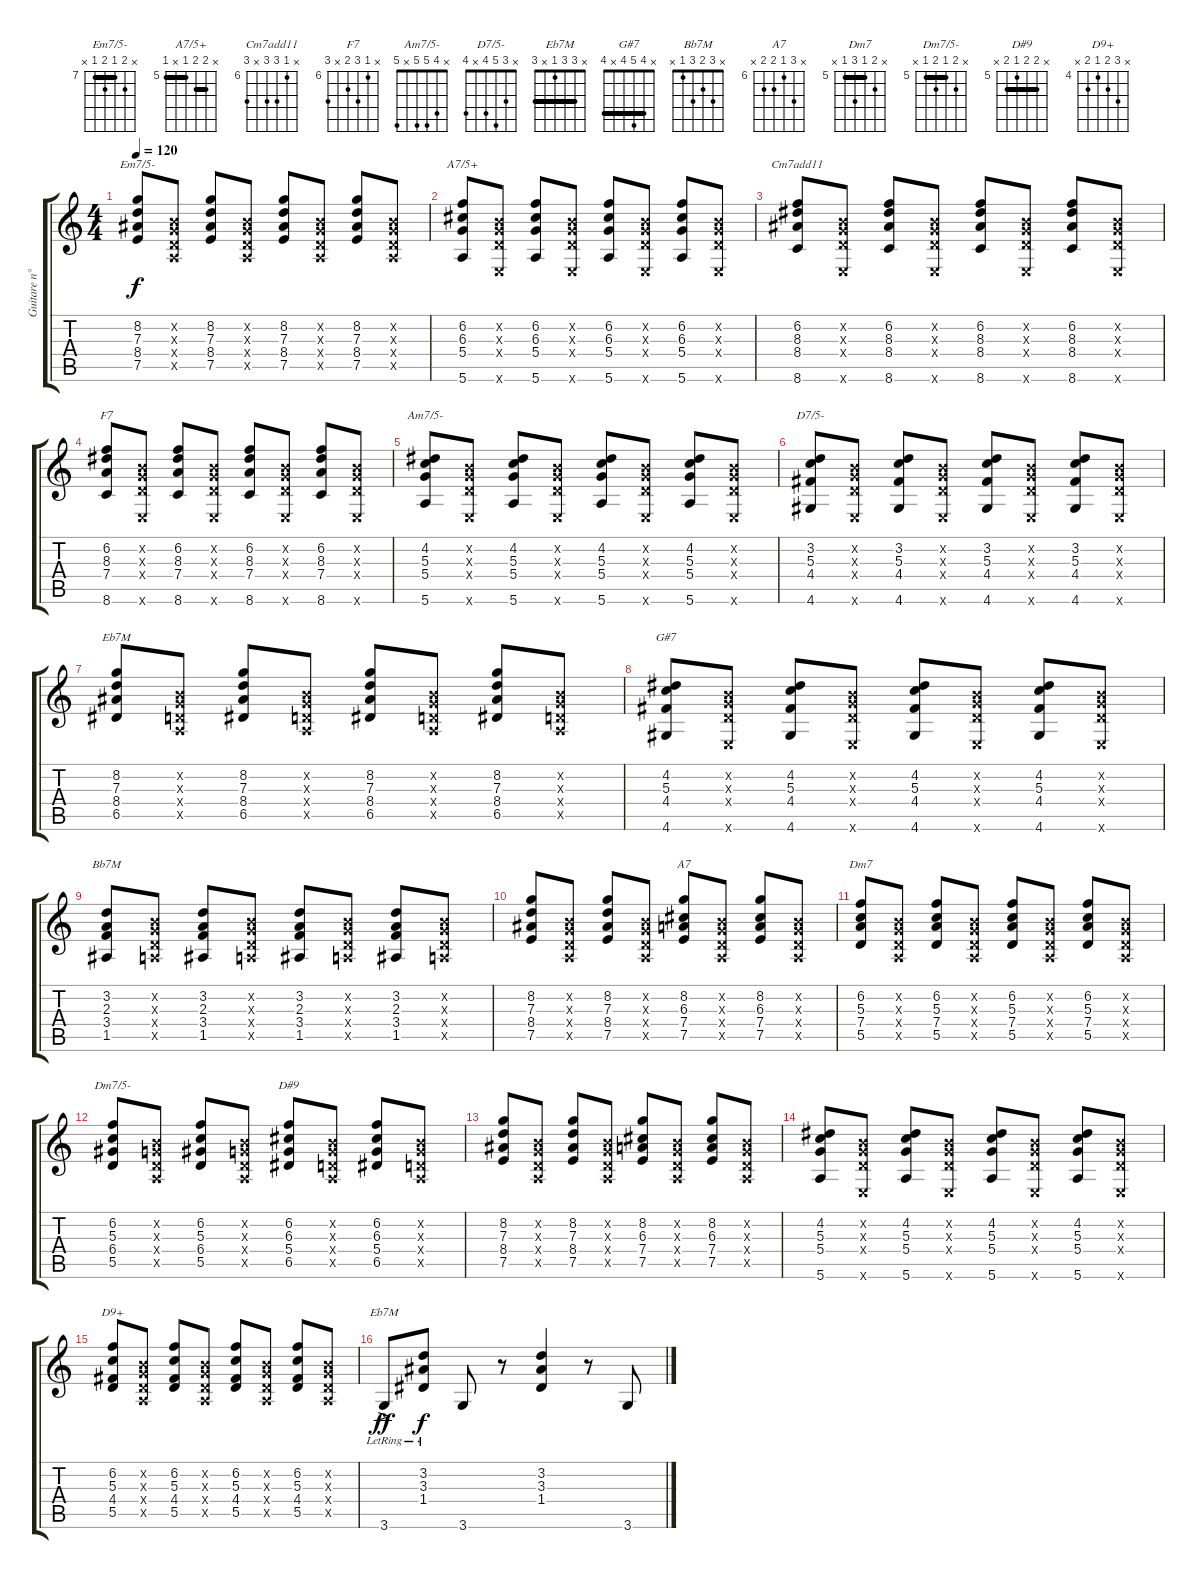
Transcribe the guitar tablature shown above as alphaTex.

\track ("Guitare n°1" "Guitare n°") {instrument electricguitarjazz}
\staff {score tabs}
\tuning (E4 B3 G3 D3 A2 E2) {hide}
\chord ("Em7/5-" x 8 7 8 7 x) {firstfret 7 barre 7}
\chord ("A7/5+" x 6 6 5 x 5) {firstfret 5 barre (5 6)}
\chord ("Cm7add11" x 6 8 8 x 8) {firstfret 6}
\chord ("F7" x 6 8 7 x 8) {firstfret 6}
\chord ("Am7/5-" x 4 5 5 x 5)
\chord ("D7/5-" x 3 5 4 x 4)
\chord ("Eb7M" x 8 7 8 6 x) {firstfret 6}
\chord ("G#7" x 4 5 4 x 4) {barre 4}
\chord ("Bb7M" x 3 2 3 1 x)
\chord ("A7" x 8 6 7 7 x) {firstfret 6}
\chord ("Dm7" x 6 5 7 5 x) {firstfret 5 barre 5}
\chord ("Dm7/5-" x 6 5 6 5 x) {firstfret 5 barre 5}
\chord ("D#9" x 6 6 5 6 x) {firstfret 5 barre 6}
\chord ("D9+" x 6 5 4 5 x) {firstfret 4}
\chord ("Eb7M" x 3 3 1 x 3) {barre 3}
\ts (4 4)
\tempo 120
\clef g2
\ks c
(8.2 7.3 8.4 7.5).8{ch "Em7/5-" dy f} (0.2{x} 0.3{x} 0.4{x} 0.5{x}).8 (8.2 7.3 8.4 7.5).8 (0.2{x} 0.3{x} 0.4{x} 0.5{x}).8 (8.2 7.3 8.4 7.5).8 (0.2{x} 0.3{x} 0.4{x} 0.5{x}).8 (8.2 7.3 8.4 7.5).8 (0.2{x} 0.3{x} 0.4{x} 0.5{x}).8 |
(6.2 6.3 5.4 5.6).8{ch "A7/5+"} (0.2{x} 0.3{x} 0.4{x} 0.6{x}).8 (6.2 6.3 5.4 5.6).8 (0.2{x} 0.3{x} 0.4{x} 0.6{x}).8 (6.2 6.3 5.4 5.6).8 (0.2{x} 0.3{x} 0.4{x} 0.6{x}).8 (6.2 6.3 5.4 5.6).8 (0.2{x} 0.3{x} 0.4{x} 0.6{x}).8 |
(6.2 8.3 8.4 8.6).8{ch "Cm7add11"} (0.2{x} 0.3{x} 0.4{x} 0.6{x}).8 (6.2 8.3 8.4 8.6).8 (0.2{x} 0.3{x} 0.4{x} 0.6{x}).8 (6.2 8.3 8.4 8.6).8 (0.2{x} 0.3{x} 0.4{x} 0.6{x}).8 (6.2 8.3 8.4 8.6).8 (0.2{x} 0.3{x} 0.4{x} 0.6{x}).8 |
(6.2 8.3 7.4 8.6).8{ch "F7"} (0.2{x} 0.3{x} 0.4{x} 0.6{x}).8 (6.2 8.3 7.4 8.6).8 (0.2{x} 0.3{x} 0.4{x} 0.6{x}).8 (6.2 8.3 7.4 8.6).8 (0.2{x} 0.3{x} 0.4{x} 0.6{x}).8 (6.2 8.3 7.4 8.6).8 (0.2{x} 0.3{x} 0.4{x} 0.6{x}).8 |
(4.2 5.3 5.4 5.6).8{ch "Am7/5-"} (0.2{x} 0.3{x} 0.4{x} 0.6{x}).8 (4.2 5.3 5.4 5.6).8 (0.2{x} 0.3{x} 0.4{x} 0.6{x}).8 (4.2 5.3 5.4 5.6).8 (0.2{x} 0.3{x} 0.4{x} 0.6{x}).8 (4.2 5.3 5.4 5.6).8 (0.2{x} 0.3{x} 0.4{x} 0.6{x}).8 |
(3.2 5.3 4.4 4.6).8{ch "D7/5-"} (0.2{x} 0.3{x} 0.4{x} 0.6{x}).8 (3.2 5.3 4.4 4.6).8 (0.2{x} 0.3{x} 0.4{x} 0.6{x}).8 (3.2 5.3 4.4 4.6).8 (0.2{x} 0.3{x} 0.4{x} 0.6{x}).8 (3.2 5.3 4.4 4.6).8 (0.2{x} 0.3{x} 0.4{x} 0.6{x}).8 |
(8.2 7.3 8.4 6.5).8{ch "Eb7M"} (0.2{x} 0.3{x} 0.4{x} 0.5{x}).8 (8.2 7.3 8.4 6.5).8 (0.2{x} 0.3{x} 0.4{x} 0.5{x}).8 (8.2 7.3 8.4 6.5).8 (0.2{x} 0.3{x} 0.4{x} 0.5{x}).8 (8.2 7.3 8.4 6.5).8 (0.2{x} 0.3{x} 0.4{x} 0.5{x}).8 |
(4.2 5.3 4.4 4.6).8{ch "G#7"} (0.2{x} 0.3{x} 0.4{x} 0.6{x}).8 (4.2 5.3 4.4 4.6).8 (0.2{x} 0.3{x} 0.4{x} 0.6{x}).8 (4.2 5.3 4.4 4.6).8 (0.2{x} 0.3{x} 0.4{x} 0.6{x}).8 (4.2 5.3 4.4 4.6).8 (0.2{x} 0.3{x} 0.4{x} 0.6{x}).8 |
(3.2 2.3 3.4 1.5).8{ch "Bb7M"} (0.2{x} 0.3{x} 0.4{x} 0.5{x}).8 (3.2 2.3 3.4 1.5).8 (0.2{x} 0.3{x} 0.4{x} 0.5{x}).8 (3.2 2.3 3.4 1.5).8 (0.2{x} 0.3{x} 0.4{x} 0.5{x}).8 (3.2 2.3 3.4 1.5).8 (0.2{x} 0.3{x} 0.4{x} 0.5{x}).8 |
(8.2 7.3 8.4 7.5).8 (0.2{x} 0.3{x} 0.4{x} 0.5{x}).8 (8.2 7.3 8.4 7.5).8 (0.2{x} 0.3{x} 0.4{x} 0.5{x}).8 (8.2 6.3 7.4 7.5).8{ch "A7"} (0.2{x} 0.3{x} 0.4{x} 0.5{x}).8 (8.2 6.3 7.4 7.5).8 (0.2{x} 0.3{x} 0.4{x} 0.5{x}).8 |
(6.2 5.3 7.4 5.5).8{ch "Dm7"} (0.2{x} 0.3{x} 0.4{x} 0.5{x}).8 (6.2 5.3 7.4 5.5).8 (0.2{x} 0.3{x} 0.4{x} 0.5{x}).8 (6.2 5.3 7.4 5.5).8 (0.2{x} 0.3{x} 0.4{x} 0.5{x}).8 (6.2 5.3 7.4 5.5).8 (0.2{x} 0.3{x} 0.4{x} 0.5{x}).8 |
(6.2 5.3 6.4 5.5).8{ch "Dm7/5-"} (0.2{x} 0.3{x} 0.4{x} 0.5{x}).8 (6.2 5.3 6.4 5.5).8 (0.2{x} 0.3{x} 0.4{x} 0.5{x}).8 (6.2 6.3 5.4 6.5).8{ch "D#9"} (0.2{x} 0.3{x} 0.4{x} 0.5{x}).8 (6.2 6.3 5.4 6.5).8 (0.2{x} 0.3{x} 0.4{x} 0.5{x}).8 |
(8.2 7.3 8.4 7.5).8 (0.2{x} 0.3{x} 0.4{x} 0.5{x}).8 (8.2 7.3 8.4 7.5).8 (0.2{x} 0.3{x} 0.4{x} 0.5{x}).8 (8.2 6.3 7.4 7.5).8 (0.2{x} 0.3{x} 0.4{x} 0.5{x}).8 (8.2 6.3 7.4 7.5).8 (0.2{x} 0.3{x} 0.4{x} 0.5{x}).8 |
(4.2 5.3 5.4 5.6).8 (0.2{x} 0.3{x} 0.4{x} 0.6{x}).8 (4.2 5.3 5.4 5.6).8 (0.2{x} 0.3{x} 0.4{x} 0.6{x}).8 (4.2 5.3 5.4 5.6).8 (0.2{x} 0.3{x} 0.4{x} 0.6{x}).8 (4.2 5.3 5.4 5.6).8 (0.2{x} 0.3{x} 0.4{x} 0.6{x}).8 |
(6.2 5.3 4.4 5.5).8{ch "D9+"} (0.2{x} 0.3{x} 0.4{x} 0.5{x}).8 (6.2 5.3 4.4 5.5).8 (0.2{x} 0.3{x} 0.4{x} 0.5{x}).8 (6.2 5.3 4.4 5.5).8 (0.2{x} 0.3{x} 0.4{x} 0.5{x}).8 (6.2 5.3 4.4 5.5).8 (0.2{x} 0.3{x} 0.4{x} 0.5{x}).8 |
3.6{ac lr}.8{ch "Eb7M" dy ff} (3.2 3.3 1.4{lr}).8{dy f} 3.6.8 r.8 (3.2 3.3 1.4).4 r.8 3.6.8
